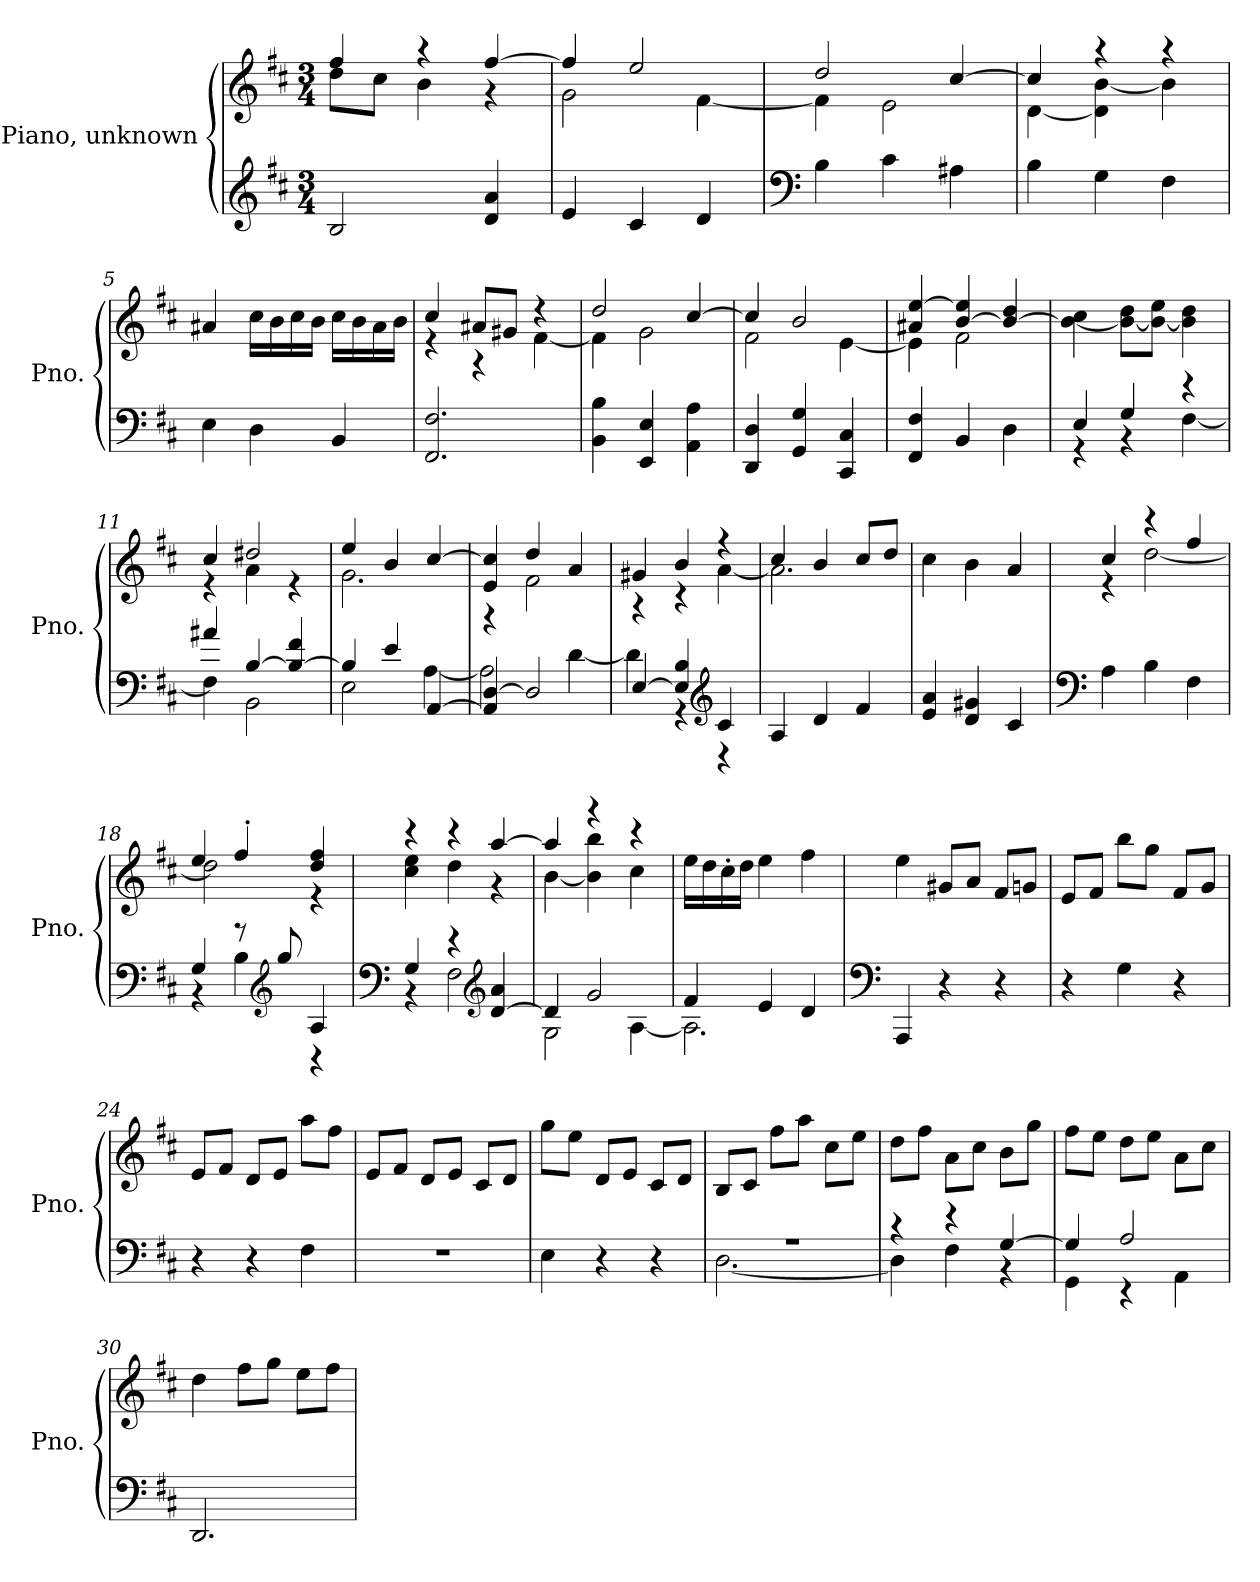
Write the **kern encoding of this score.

**kern	**kern
*part1	*part1
*staff2	*staff1
*I"Piano, unknown	*
*I'Pno.	*
*clefG2	*clefG2
*k[f#c#]	*k[f#c#]
*M3/4	*M3/4
*MM201	*MM201
=1	=1
*	*^
2B/	4ff#/	8dd\L
.	.	8cc#\J
.	4r	4b\
4d/ 4a/	[4ff#/	4r
=2	=2	=2
4e/	4ff#/]	2g\
4c#/	2ee/	.
4d/	.	[4f#\
=3	=3	=3
*clefF4	*	*
4B\	2dd/	4f#\]
4c#\	.	2e\
4A#X\	[4cc#/	.
=4	=4	=4
4B\	4cc#/]	[4d\
4G\	4r	4d\] [4b\
4F#\	4r	4b\]
*	*v	*v
=5	=5
4E\	4a#X/
4D\	16cc#\LL
.	16b\
.	16cc#\
.	16b\JJ
4BB/	16cc#\LL
.	16b\
.	16a#\
.	16b\JJ
=6	=6
*	*^
2.FF#/ 2.F#/	4cc#/	4r
.	8a#X/L	4r
.	8g#X/J	.
.	4r	[4f#\
=7	=7	=7
4BB\ 4B\	2dd/	4f#\]
4EE/ 4E/	.	2g\
4AA\ 4A\	[4cc#/	.
!!LO:LB:g=z	!!
=8	=8	=8
4DD/ 4D/	4cc#/]	2f#\
4GG/ 4G/	2b/	.
4CC#/ 4C#/	.	[4e\
=9	=9	=9
4FF#/ 4F#/	4a#X/ [4ee/	4e\]
4BB/	[4b/ 4ee/]	2f#\
4D\	4b/_ 4dd/	.
*	*v	*v
=10	=10
*^	*
4E/	4r	4b\_ 4cc#\
4G/	4r	8b\_ 8dd\L
.	.	8b\_ 8ee\J
4r	[4F#\	4b\] 4dd\
=11	=11	=11
*	*	*^
4a#X/	4F#\]	4cc#/	4r
[4B/	2BB\	2dd#X/	4a\
4B/_ 4f#/	.	.	4r
=12	=12	=12	=12
4B/]	2E\	4ee/	2.g\
4e/	.	4b/	.
[4AA/	[4A\	[4cc#/	.
=13	=13	=13	=13
4AA/] [4D/	2A\]	4e/ 4cc#/]	4r
2D/]	.	4dd/	2f#\
.	[4d\	4a/	.
=14	=14	=14	=14
[4E/	4d\]	4g#X/	4r
4E/] 4B/	4r	4b/	4r
*clefG2	*	*	*
4c#/	4r	4r	[4a\
*v	*v	*	*
!!LO:LB:g=z	!!
=15	=15	=15
4A/	4cc#/	2.a\]
4d/	4b/	.
4f#/	8cc#/L	.
.	8dd/J	.
*	*v	*v
=16	=16
4e/ 4a/	4cc#\
4d/ 4g#X/	4b\
4c#/	4a/
=17	=17
*clefF4	*
*	*^
4A\	4cc#/	4r
4B\	4r	[2dd\
4F#\	4ff#/	.
=18	=18	=18
*^	*	*
4G/	4r	4ee/	2dd\]
8r	4B\	4ff#'/	.
*clefG2	*	*	*
8gg/	.	.	.
4A/	4r	4dd/ 4ff#/	4r
=19	=19	=19	=19
*clefF4	*	*	*
4G/	4r	4r	4cc#\ 4ee\
4r	2F#\	4r	4dd\
*clefG2	*	*	*
[4d/ 4a/	.	[4aa/	4r
=20	=20	=20	=20
4d/]	2G\	4aa/]	[4b\
2g/	.	4r	4b\] 4bb\
.	[4A\	4r	4cc#\
*	*	*v	*v
=21	=21	=21
4f#/	2.A\]	16ee\LL
.	.	16dd\
.	.	16cc#'\
.	.	16dd\JJ
4e/	.	4ee\
4d/	.	4ff#\
*v	*v	*
!!LO:LB:g=z
=22	=22
*clefF4	*
4AAA/	4ee\
4r	8g#X/L
.	8a/J
4r	8f#/L
.	8gn/J
=23	=23
4r	8e/L
.	8f#/J
4G\	8bb\L
.	8gg\J
4r	8f#/L
.	8g/J
=24	=24
4r	8e/L
.	8f#/J
4r	8d/L
.	8e/J
4F#\	8aa\L
.	8ff#\J
=25	=25
2.r	8e/L
.	8f#/J
.	8d/L
.	8e/J
.	8c#/L
.	8d/J
=26	=26
4E\	8gg\L
.	8ee\J
4r	8d/L
.	8e/J
4r	8c#/L
.	8d/J
=27	=27
*^	*
2.r	[2.D\	8B/L
.	.	8c#/J
.	.	8ff#\L
.	.	8aa\J
.	.	8cc#\L
.	.	8ee\J
!!LO:LB:g=z
=28	=28	=28
4r	4D\]	8dd\L
.	.	8ff#\J
4r	4F#\	8a\L
.	.	8cc#\J
[4G/	4r	8b\L
.	.	8gg\J
=29	=29	=29
4G/]	4GG\	8ff#\L
.	.	8ee\J
2A/	4r	8dd\L
.	.	8ee\J
.	4AA\	8a\L
.	.	8cc#\J
*v	*v	*
=30	=30
2.DD/	4dd\
.	8ff#\L
.	8gg\J
.	8ee\L
.	8ff#\J
=	=
*-	*-
